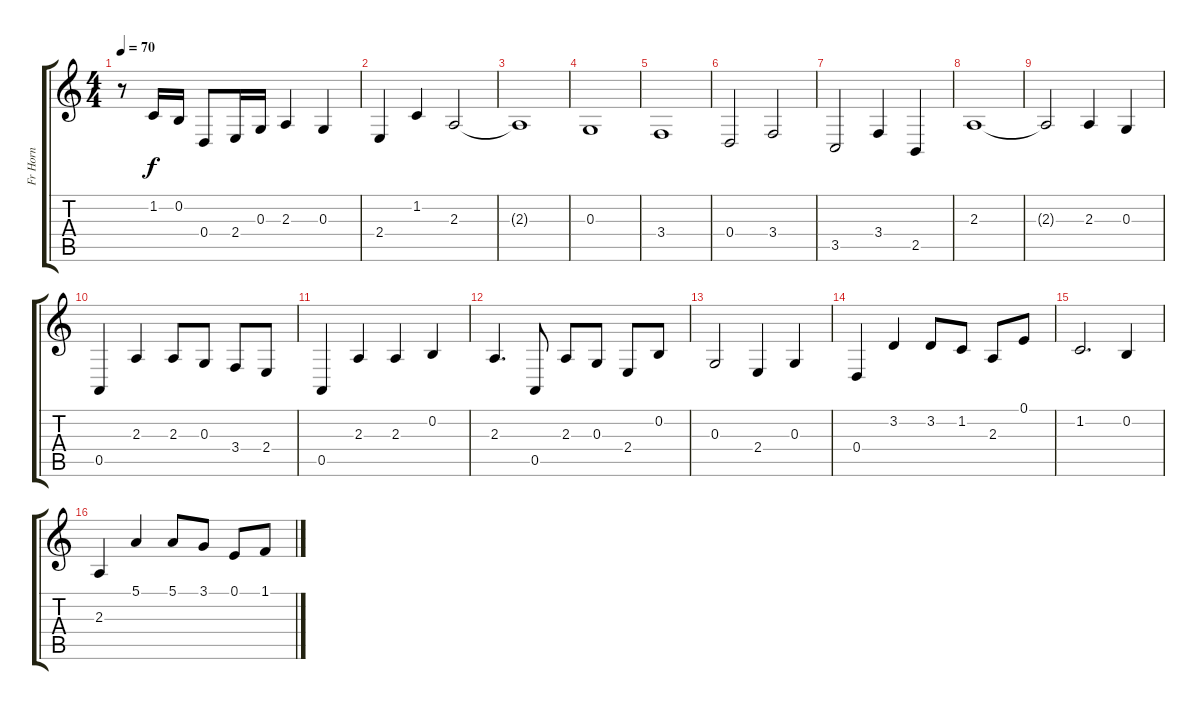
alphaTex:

\track ("Fr Horn" "Fr Horn") {instrument frenchhorn}
\staff {score tabs}
\tuning (E4 B3 G3 D3 A2 E2) {hide}
\ts (4 4)
\tempo 70
\clef g2
\ks c
r.8{dy f} 1.2.16 0.2.16 0.4.8 2.4.16 0.3.16 2.3.4 0.3.4 |
2.4.4 1.2.4 2.3.2 |
2.3{t}.1 |
0.3.1 |
3.4.1 |
0.4.2 3.4.2 |
3.5.2 3.4.4 2.5.4 |
2.3.1 |
2.3{t}.2 2.3.4 0.3.4 |
0.5.4 2.3.4 2.3.8 0.3.8 3.4.8 2.4.8 |
0.5.4 2.3.4 2.3.4 0.2.4 |
2.3.4{d} 0.5.8 2.3.8 0.3.8 2.4.8 0.2.8 |
0.3.2 2.4.4 0.3.4 |
0.4.4 3.2.4 3.2.8 1.2.8 2.3.8 0.1.8 |
1.2.2{d} 0.2.4 |
2.3.4 5.1.4 5.1.8 3.1.8 0.1.8 1.1.8
